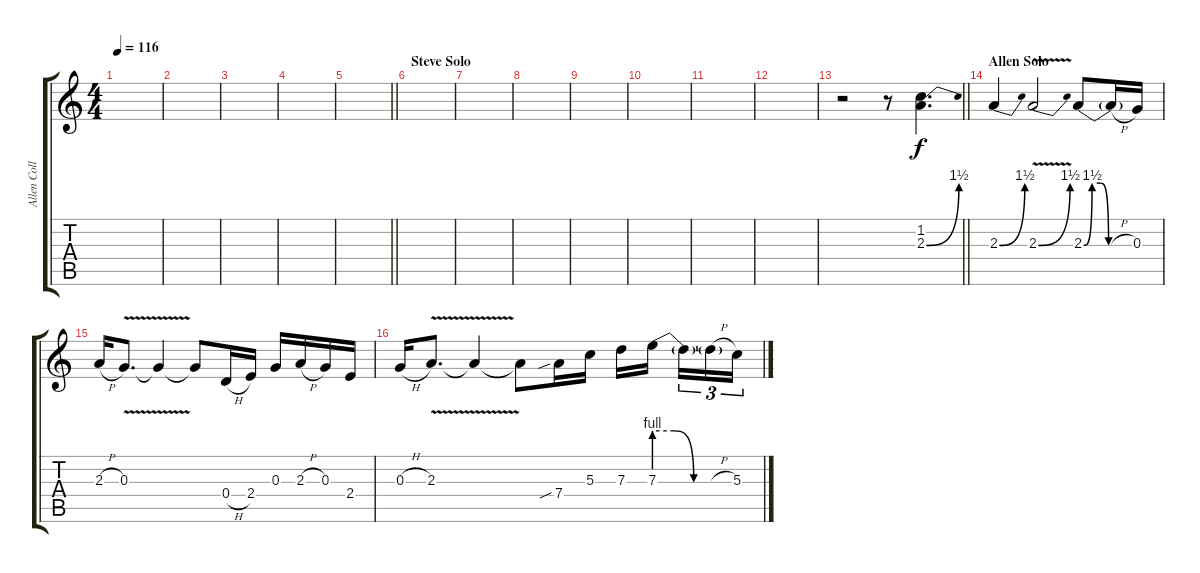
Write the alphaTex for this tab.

\track ("Allen Collins - Solos II" "Allen Coll") {instrument distortionguitar}
\staff {score tabs}
\tuning (E4 B3 G3 D3 A2 E2) {hide}
\ts (4 4)
\tempo 116
\clef g2
\ks c
|
|
|
|
\barLineRight lightlight
|
\section ("" "Steve Solo")
|
|
|
|
|
|
|
\barLineRight lightlight
r.2 r.8 (1.2 2.3{be (bend 0 0 60 6)}).4{d} |
\section ("" "Allen Solo")
2.3{be (bend 0 0 60 6)}.4 2.3{be (bend 0 0 60 6) v}.2 2.3{be (custom 0 0 10 6 20 6 30 0 60 0)}.8 2.3{h t}.16 0.3.16 |
2.3{h}.16 0.3{v}.8{d} 0.3{t}.4 0.3{t}.8 0.4{h}.16 2.4.16 0.3.16 2.3{h}.16 0.3.16 2.4.16 |
0.3{h}.16 2.3{v}.8{d} 2.3{t}.4 2.3{t}.8 7.4{sib}.16 5.3.16 7.3.16 7.3{be (custom 0 4 15 4 30 0 60 0)}.16{beam splitsecondary} 7.3{t}.16{tu (3 2)} 7.3{h t}.16{tu (3 2)} 5.3.16{tu (3 2)}
